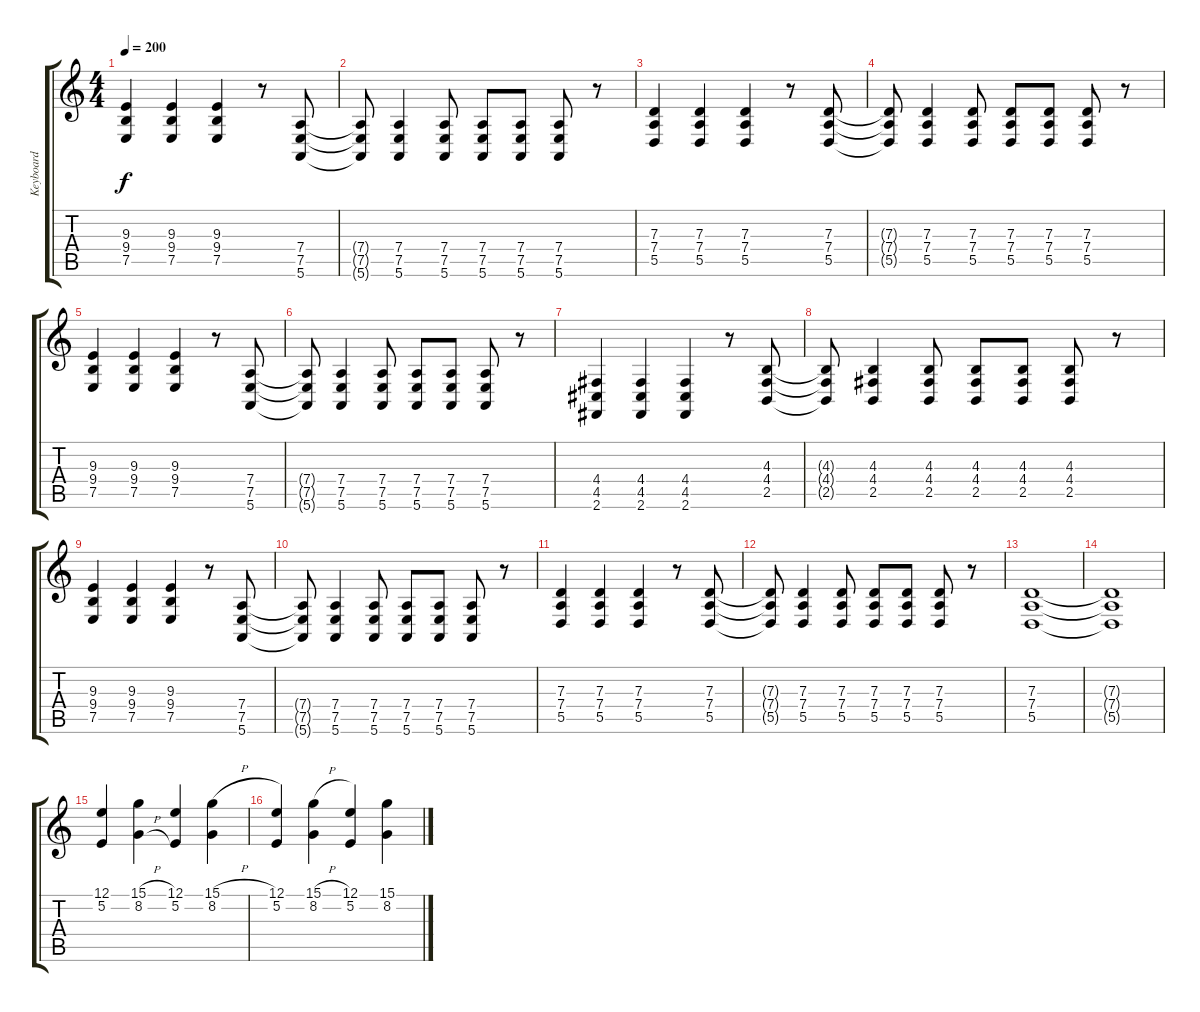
\track ("Keyboard" "Keyboard") {instrument acousticgrandpiano}
\staff {score tabs}
\tuning (E4 B3 G3 D3 A2 E2) {hide}
\ts (4 4)
\tempo 200
\clef g2
\ks c
(9.3 9.4 7.5).4{dy f} (9.3 9.4 7.5).4 (9.3 9.4 7.5).4 r.8 (7.4 7.5 5.6).8 |
(7.4{t} 7.5{t} 5.6{t}).8 (7.4 7.5 5.6).4 (7.4 7.5 5.6).8 (7.4 7.5 5.6).8 (7.4 7.5 5.6).8 (7.4 7.5 5.6).8 r.8 |
(7.3 7.4 5.5).4 (7.3 7.4 5.5).4 (7.3 7.4 5.5).4 r.8 (7.3 7.4 5.5).8 |
(7.3{t} 7.4{t} 5.5{t}).8 (7.3 7.4 5.5).4 (7.3 7.4 5.5).8 (7.3 7.4 5.5).8 (7.3 7.4 5.5).8 (7.3 7.4 5.5).8 r.8 |
(9.3 9.4 7.5).4 (9.3 9.4 7.5).4 (9.3 9.4 7.5).4 r.8 (7.4 7.5 5.6).8 |
(7.4{t} 7.5{t} 5.6{t}).8 (7.4 7.5 5.6).4 (7.4 7.5 5.6).8 (7.4 7.5 5.6).8 (7.4 7.5 5.6).8 (7.4 7.5 5.6).8 r.8 |
(4.4 4.5 2.6).4 (4.4 4.5 2.6).4 (4.4 4.5 2.6).4 r.8 (4.3 4.4 2.5).8 |
(4.3{t} 4.4{t} 2.5{t}).8 (4.3 4.4 2.5).4 (4.3 4.4 2.5).8 (4.3 4.4 2.5).8 (4.3 4.4 2.5).8 (4.3 4.4 2.5).8 r.8 |
(9.3 9.4 7.5).4 (9.3 9.4 7.5).4 (9.3 9.4 7.5).4 r.8 (7.4 7.5 5.6).8 |
(7.4{t} 7.5{t} 5.6{t}).8 (7.4 7.5 5.6).4 (7.4 7.5 5.6).8 (7.4 7.5 5.6).8 (7.4 7.5 5.6).8 (7.4 7.5 5.6).8 r.8 |
(7.3 7.4 5.5).4 (7.3 7.4 5.5).4 (7.3 7.4 5.5).4 r.8 (7.3 7.4 5.5).8 |
(7.3{t} 7.4{t} 5.5{t}).8 (7.3 7.4 5.5).4 (7.3 7.4 5.5).8 (7.3 7.4 5.5).8 (7.3 7.4 5.5).8 (7.3 7.4 5.5).8 r.8 |
(7.3 7.4 5.5).1 |
(7.3{t} 7.4{t} 5.5{t}).1 |
(12.1 5.2).4 (15.1{h} 8.2{h}).4 (12.1 5.2).4 (15.1{h} 8.2).4 |
(12.1 5.2).4 (15.1{h} 8.2).4 (12.1 5.2).4 (15.1 8.2).4
